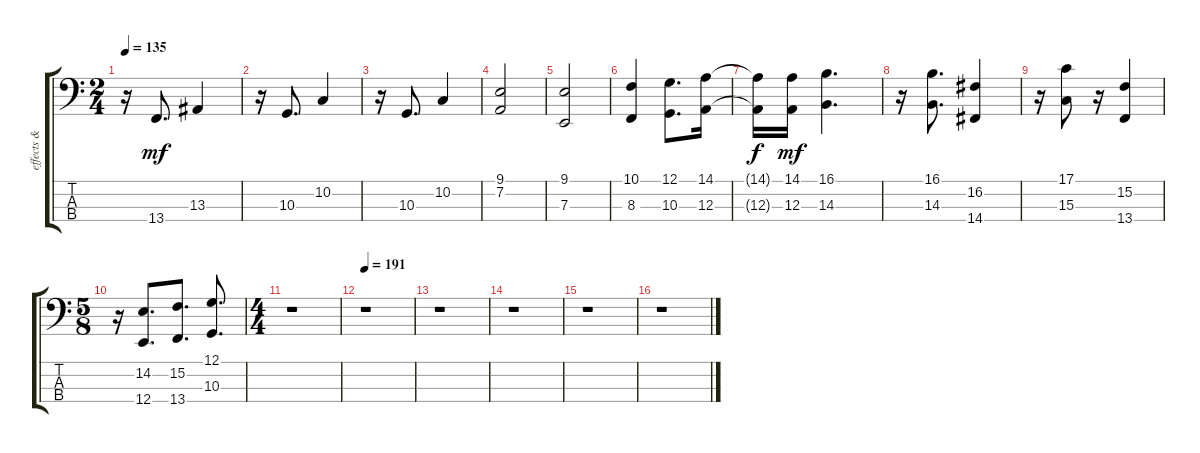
\track ("effects & Bass      " "effects & ") {instrument synthvoice}
\staff {score tabs}
\tuning (G2 D2 A1 E1) {hide}
\ts (2 4)
\tempo 135
\clef f4
\ks c
r.16{dy mf} 13.4.8{d} 13.3.4 |
r.16 10.3.8{d} 10.2.4 |
r.16 10.3.8{d} 10.2.4 |
(9.1 7.2).2 |
(9.1 7.3).2 |
(10.1 8.3).4 (12.1 10.3).8{d} (14.1 12.3).16 |
(14.1{t} 12.3{t}).16{dy f} (14.1 12.3).16{dy mf} (16.1 14.3).4{d} |
r.16 (16.1 14.3).8{d} (16.2 14.4).4 |
r.16 (17.1 15.3).8 r.16 (15.2 13.4).4 |
\ts (5 8)
r.16 (14.2 12.4).8{d} (15.2 13.4).8{d} (12.1 10.3).8{d} |
\ts (4 4)
r.1 |
\tempo 191
r.1 |
r.1 |
r.1 |
r.1 |
r.1
